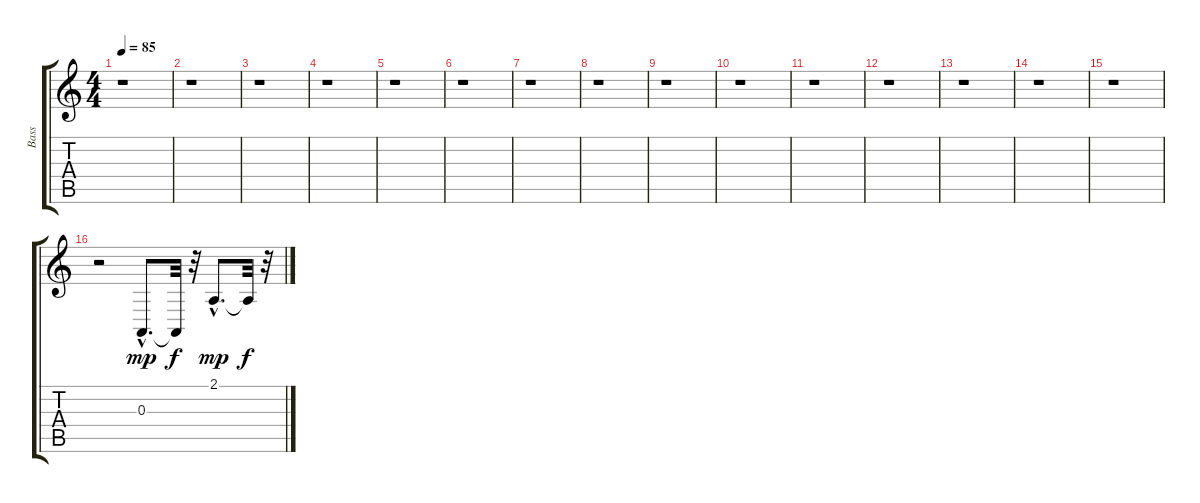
\track ("Bass" "Bass") {instrument electricbasspick}
\staff {score tabs}
\tuning (G2 D2 A1 E1 B0 E2) {hide}
\ts (4 4)
\tempo 85
\clef g2
\ks c
r.1{dy mp instrument electricbasspick} |
r.1 |
r.1 |
r.1 |
r.1 |
r.1 |
r.1 |
r.1 |
r.1 |
r.1 |
r.1 |
r.1 |
r.1 |
r.1 |
r.1 |
r.2 0.3{hac}.8{d} 0.3{t}.32{dy f} r.32 2.1{hac}.8{d dy mp} 2.1{t}.32{dy f} r.32
